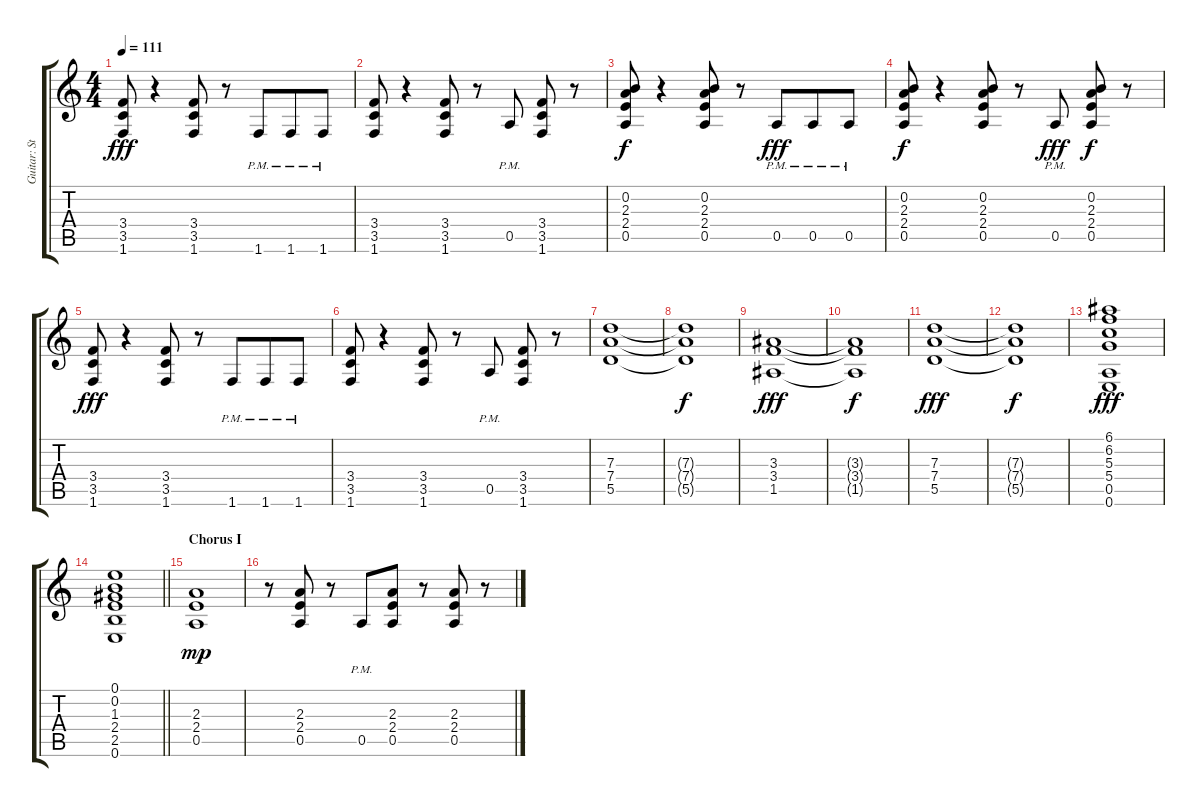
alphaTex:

\track ("Guitar: Steve" "Guitar: St") {instrument distortionguitar}
\staff {score tabs}
\tuning (E4 B3 G3 D3 A2 E2) {hide}
\ts (4 4)
\tempo 111
\clef g2
\ks c
(3.4 3.5 1.6).8{dy fff} r.4 (3.4 3.5 1.6).8 r.8 1.6{pm}.8{beam merge} 1.6{pm}.8 1.6{pm}.8 |
(3.4 3.5 1.6).8 r.4 (3.4 3.5 1.6).8 r.8 0.5{pm}.8 (3.4 3.5 1.6).8 r.8 |
(0.2 2.3 2.4 0.5).8{dy f} r.4 (0.2 2.3 2.4 0.5).8 r.8 0.5{pm}.8{dy fff beam merge} 0.5{pm}.8 0.5{pm}.8 |
(0.2 2.3 2.4 0.5).8{dy f} r.4 (0.2 2.3 2.4 0.5).8 r.8 0.5{pm}.8{dy fff} (0.2 2.3 2.4 0.5).8{dy f} r.8 |
(3.4 3.5 1.6).8{dy fff} r.4 (3.4 3.5 1.6).8 r.8 1.6{pm}.8{beam merge} 1.6{pm}.8 1.6{pm}.8 |
(3.4 3.5 1.6).8 r.4 (3.4 3.5 1.6).8 r.8 0.5{pm}.8 (3.4 3.5 1.6).8 r.8 |
(7.3 7.4 5.5).1 |
(7.3{t} 7.4{t} 5.5{t}).1{dy f} |
(3.3 3.4 1.5).1{dy fff} |
(3.3{t} 3.4{t} 1.5{t}).1{dy f} |
(7.3 7.4 5.5).1{dy fff} |
(7.3{t} 7.4{t} 5.5{t}).1{dy f} |
(6.1 6.2 5.3 5.4 0.5 0.6).1{dy fff} |
\barLineRight lightlight
(0.1 0.2 1.3 2.4 2.5 0.6).1 |
\section ("" "Chorus I")
(2.3 2.4 0.5).1{dy mp} |
r.8 (2.3 2.4 0.5).8 r.8 0.5{pm}.8{beam merge} (2.3 2.4 0.5).8 r.8 (2.3 2.4 0.5).8 r.8
